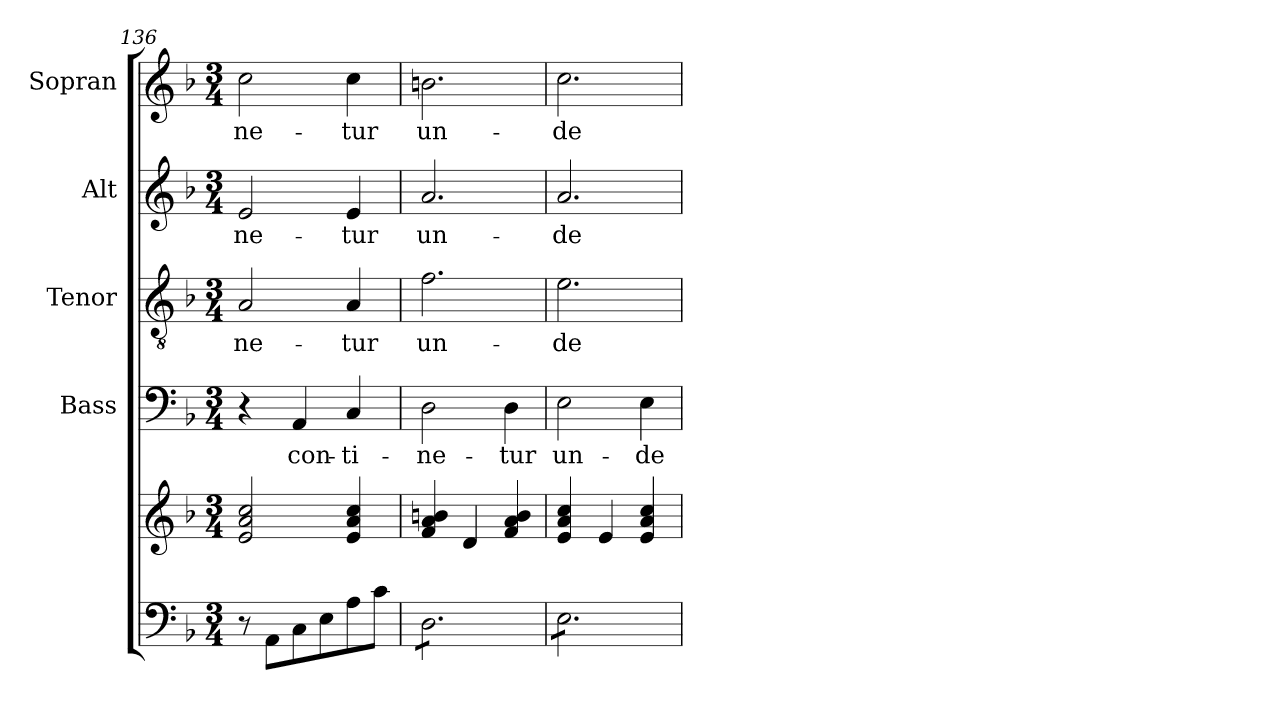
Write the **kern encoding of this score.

**kern	**kern	**kern	**text	**kern	**text	**kern	**text	**kern	**text
*part5	*part5	*part4	*part4	*part3	*part3	*part2	*part2	*part1	*part1
*staff6	*staff5	*staff4	*staff4	*staff3	*staff3	*staff2	*staff2	*staff1	*staff1
*	*	*I"Bass	*	*I"Tenor	*	*I"Alt	*	*I"Sopran	*
*	*	*I'B.	*	*I'T.	*	*I'A.	*	*I'S.	*
!!LO:LB:g=z
*clefF4	*clefG2	*clefF4	*	*clefGv2	*	*clefG2	*	*clefG2	*
*k[b-]	*k[b-]	*k[b-]	*	*k[b-]	*	*k[b-]	*	*k[b-]	*
*F:	*F:	*F:	*	*F:	*	*F:	*	*F:	*
*M3/4	*M3/4	*M3/4	*	*M3/4	*	*M3/4	*	*M3/4	*
=136	=136	=136	=136	=136	=136	=136	=136	=136	=136
!	!	!	!	!	!LO:LY:b	!	!LO:LY:b	!	!LO:LY:b
8r	2e/ 2a/ 2cc/	4r	.	2A/	-ne-	2e/	-ne-	2cc\	-ne-
8AA\L	.	.	.	.	.	.	.	.	.
!	!	!	!LO:LY:b	!	!	!	!	!	!
8C\	.	4AA/	con-	.	.	.	.	.	.
8E\	.	.	.	.	.	.	.	.	.
!	!	!	!LO:LY:b	!	!LO:LY:b	!	!LO:LY:b	!	!LO:LY:b
8A\	4e/ 4a/ 4cc/	4C/	-ti-	4A/	-tur	4e/	-tur	4cc\	-tur
8c\J	.	.	.	.	.	.	.	.	.
=137	=137	=137	=137	=137	=137	=137	=137	=137	=137
!	!	!	!LO:LY:b	!	!LO:LY:b	!	!LO:LY:b	!	!LO:LY:b
*tremolo	*	*	*	*	*	*	*	*	*
8D\L	4f/ 4a/ 4bn/	2D\	-ne-	2.f\	un-	2.a/	un-	2.bn\	un-
8D\	.	.	.	.	.	.	.	.	.
8D\	4d/	.	.	.	.	.	.	.	.
8D\	.	.	.	.	.	.	.	.	.
!	!	!	!LO:LY:b	!	!	!	!	!	!
8D\	4f/ 4a/ 4b/	4D\	-tur	.	.	.	.	.	.
8D\J	.	.	.	.	.	.	.	.	.
=138	=138	=138	=138	=138	=138	=138	=138	=138	=138
!	!	!	!LO:LY:b	!	!LO:LY:b	!	!LO:LY:b	!	!LO:LY:b
8E\L	4e/ 4a/ 4cc/	2E\	un-	2.e\	-de	2.a/	-de	2.cc\	-de
8E\	.	.	.	.	.	.	.	.	.
8E\	4e/	.	.	.	.	.	.	.	.
8E\	.	.	.	.	.	.	.	.	.
!	!	!	!LO:LY:b	!	!	!	!	!	!
8E\	4e/ 4a/ 4cc/	4E\	-de	.	.	.	.	.	.
8E\J	.	.	.	.	.	.	.	.	.
*Xtremolo	*	*	*	*	*	*	*	*	*
=	=	=	=	=	=	=	=	=	=
*-	*-	*-	*-	*-	*-	*-	*-	*-	*-
